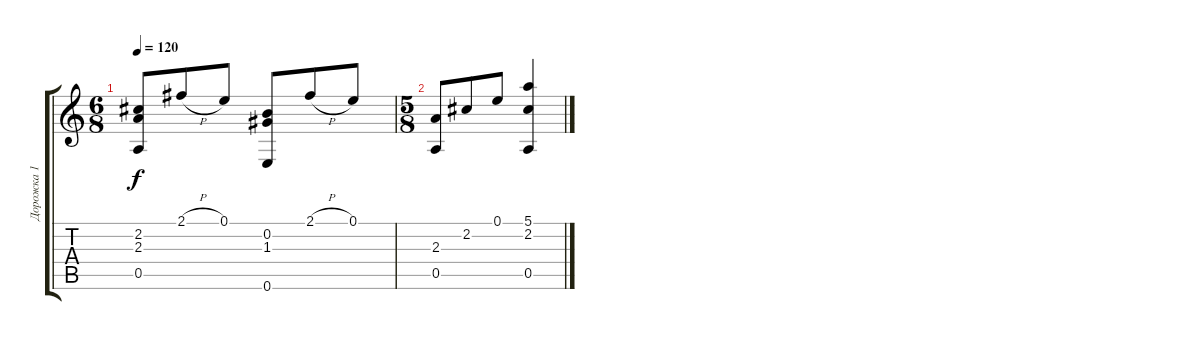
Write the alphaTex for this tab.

\track ("Дорожка 1" "Дорожка 1") {instrument acousticguitarnylon}
\staff {score tabs}
\tuning (E4 B3 G3 D3 A2 E2) {hide}
\ts (6 8)
\tempo 120
\clef g2
\ks c
(2.2 2.3 0.5).8{dy f} 2.1{h}.8 0.1.8 (0.2 1.3 0.6).8 2.1{h}.8 0.1.8 |
\ts (5 8)
(2.3 0.5).8 2.2.8 0.1.8 (5.1 2.2 0.5).4
